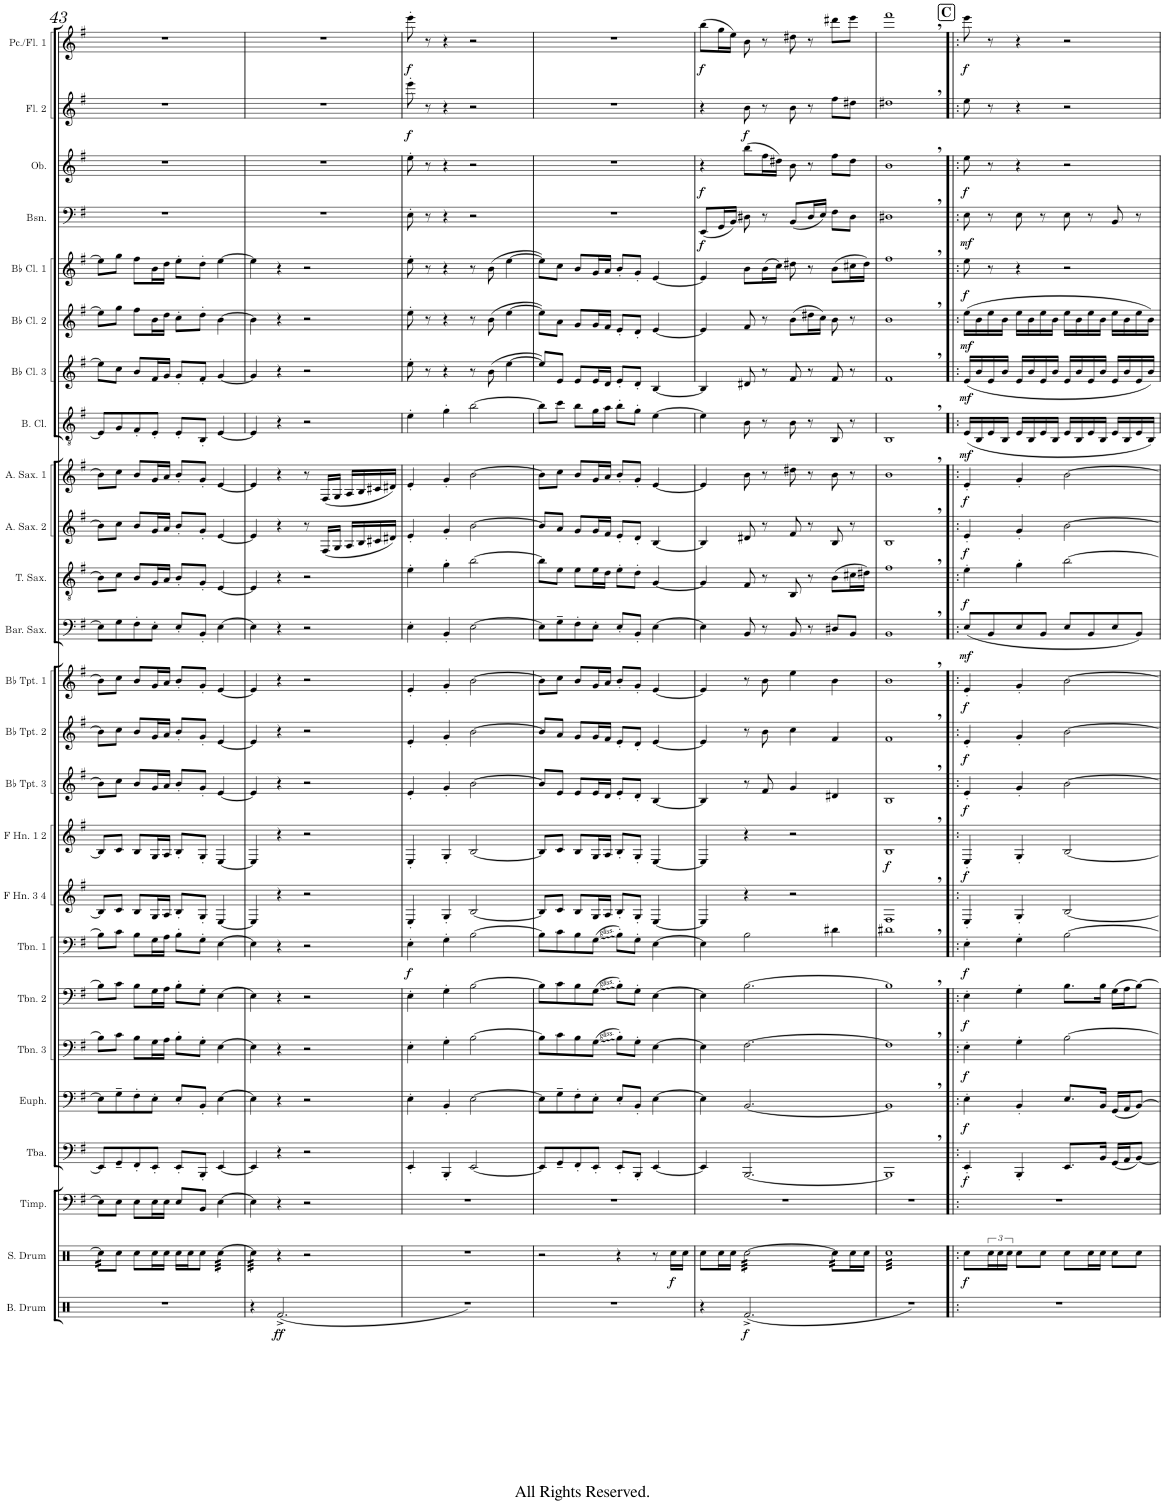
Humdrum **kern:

**kern	**dynam	**kern	**dynam	**kern	**kern	**dynam	**kern	**dynam	**kern	**dynam	**kern	**dynam	**kern	**dynam	**kern	**kern	**dynam	**kern	**dynam	**kern	**dynam	**kern	**dynam	**kern	**dynam	**kern	**dynam	**kern	**dynam	**kern	**dynam	**kern	**dynam	**kern	**dynam	**kern	**dynam	**kern	**dynam	**kern	**dynam	**kern	**dynam	**kern	**dynam	**kern	**dynam
*part25	*part25	*part24	*part24	*part23	*part22	*part22	*part21	*part21	*part20	*part20	*part19	*part19	*part18	*part18	*part17	*part16	*part16	*part15	*part15	*part14	*part14	*part13	*part13	*part12	*part12	*part11	*part11	*part10	*part10	*part9	*part9	*part8	*part8	*part7	*part7	*part6	*part6	*part5	*part5	*part4	*part4	*part3	*part3	*part2	*part2	*part1	*part1
*staff25	*staff25	*staff24	*staff24	*staff23	*staff22	*staff22	*staff21	*staff21	*staff20	*staff20	*staff19	*staff19	*staff18	*staff18	*staff17	*staff16	*staff16	*staff15	*staff15	*staff14	*staff14	*staff13	*staff13	*staff12	*staff12	*staff11	*staff11	*staff10	*staff10	*staff9	*staff9	*staff8	*staff8	*staff7	*staff7	*staff6	*staff6	*staff5	*staff5	*staff4	*staff4	*staff3	*staff3	*staff2	*staff2	*staff1	*staff1
*I"Concert Bass Drum	*	*I"Concert Snare Drum	*	*I"Timpani	*I"Tuba	*	*I"Euphonium	*	*I"Trombone 3	*	*I"Trombone 2	*	*I"Trombone 1	*	*I"F Horn 3 &amp; 4	*I"F Horn 1 &amp; 2	*	*I"Bb Trumpet 3	*	*I"Bb Trumpet 2	*	*I"Bb Trumpet 1	*	*I"Baritone Saxophone	*	*I"Tenor Saxophone	*	*I"Alto Saxophone 2	*	*I"Alto Saxophone 1	*	*I"Bass Clarinet	*	*I"Bb Clarinet 3	*	*I"Bb Clarinet 2	*	*I"Bb Clarinet 1	*	*I"Bassoon	*	*I"Oboe	*	*I"Flute 2	*	*I"Piccolo/Flute 1	*
*I'B. Drum	*	*I'S. Drum	*	*I'Timp.	*I'Tba.	*	*I'Euph.	*	*I'Tbn. 3	*	*I'Tbn. 2	*	*I'Tbn. 1	*	*I'F Hn. 3 4	*I'F Hn. 1 2	*	*I'Bb Tpt. 3	*	*I'Bb Tpt. 2	*	*I'Bb Tpt. 1	*	*I'Bar. Sax.	*	*I'T. Sax.	*	*I'A. Sax. 2	*	*I'A. Sax. 1	*	*I'B. Cl.	*	*I'Bb Cl. 3	*	*I'Bb Cl. 2	*	*I'Bb Cl. 1	*	*I'Bsn.	*	*I'Ob.	*	*I'Fl. 2	*	*I'Pc./Fl. 1	*
!!LO:PB:g=z
*clefX	*	*clefX	*	*clefF4	*clefF4	*	*clefF4	*	*clefF4	*	*clefF4	*	*clefF4	*	*clefG2	*clefG2	*	*clefG2	*	*clefG2	*	*clefG2	*	*clefF4	*	*clefGv2	*	*clefG2	*	*clefG2	*	*clefGv2	*	*clefG2	*	*clefG2	*	*clefG2	*	*clefF4	*	*clefG2	*	*clefG2	*	*clefG2	*
*	*	*	*	*	*	*	*	*	*	*	*	*	*	*	*ITrd4c7	*ITrd4c7	*	*ITrd1c2	*	*ITrd1c2	*	*ITrd1c2	*	*ITrd12c21	*	*ITrd8c14	*	*ITrd5c9	*	*ITrd5c9	*	*ITrd8c14	*	*ITrd1c2	*	*ITrd1c2	*	*ITrd1c2	*	*	*	*	*	*	*	*	*
*k[]	*	*k[]	*	*k[f#]	*k[f#]	*	*k[f#]	*	*k[f#]	*	*k[f#]	*	*k[f#]	*	*k[f#]	*k[f#]	*	*k[f#]	*	*k[f#]	*	*k[f#]	*	*k[f#]	*	*k[f#]	*	*k[f#]	*	*k[f#]	*	*k[f#]	*	*k[f#]	*	*k[f#]	*	*k[f#]	*	*k[f#]	*	*k[f#]	*	*k[f#]	*	*k[f#]	*
*M4/4	*	*M4/4	*	*M4/4	*M4/4	*	*M4/4	*	*M4/4	*	*M4/4	*	*M4/4	*	*M4/4	*M4/4	*	*M4/4	*	*M4/4	*	*M4/4	*	*M4/4	*	*M4/4	*	*M4/4	*	*M4/4	*	*M4/4	*	*M4/4	*	*M4/4	*	*M4/4	*	*M4/4	*	*M4/4	*	*M4/4	*	*M4/4	*
=43	=43	=43	=43	=43	=43	=43	=43	=43	=43	=43	=43	=43	=43	=43	=43	=43	=43	=43	=43	=43	=43	=43	=43	=43	=43	=43	=43	=43	=43	=43	=43	=43	=43	=43	=43	=43	=43	=43	=43	=43	=43	=43	=43	=43	=43	=43	=43
*	*	*tremolo	*	*	*	*	*	*	*	*	*	*	*	*	*	*	*	*	*	*	*	*	*	*	*	*	*	*	*	*	*	*	*	*	*	*	*	*	*	*	*	*	*	*	*	*	*
1r	.	32Rcc\]LLL	.	8E\L]	8EE/L]	.	8E\L]	.	8B\L]	.	8B\L]	.	8B\L]	.	8B/L]	8B/L]	.	8b\L]	.	8b\L]	.	8b\L]	.	8E\L]	.	8B\L]	.	8b\L]	.	8b\L]	.	8E/L]	.	8ee\L]	.	8ee\L]	.	8ee\L]	.	1r	.	1r	.	1r	.	1r	.
.	.	32Rcc\	.	.	.	.	.	.	.	.	.	.	.	.	.	.	.	.	.	.	.	.	.	.	.	.	.	.	.	.	.	.	.	.	.	.	.	.	.	.	.	.	.	.	.	.	.
.	.	32Rcc\	.	.	.	.	.	.	.	.	.	.	.	.	.	.	.	.	.	.	.	.	.	.	.	.	.	.	.	.	.	.	.	.	.	.	.	.	.	.	.	.	.	.	.	.	.
.	.	32Rcc\	.	.	.	.	.	.	.	.	.	.	.	.	.	.	.	.	.	.	.	.	.	.	.	.	.	.	.	.	.	.	.	.	.	.	.	.	.	.	.	.	.	.	.	.	.
*	*	*Xtremolo	*	*	*	*	*	*	*	*	*	*	*	*	*	*	*	*	*	*	*	*	*	*	*	*	*	*	*	*	*	*	*	*	*	*	*	*	*	*	*	*	*	*	*	*	*
.	.	8Rcc\J	.	8E\J	8GG~/	.	8G~\	.	8c\J	.	8c\J	.	8c\J	.	8c/J	8c/J	.	8cc\J	.	8cc\J	.	8cc\J	.	8G\	.	8c\J	.	8cc\J	.	8cc\J	.	8G/	.	8cc\J	.	8gg\J	.	8gg\J	.	.	.	.	.	.	.	.	.
.	.	8Rcc\L	.	8E\L	8FF#'/	.	8F#'\	.	8B\L	.	8B\L	.	8B\L	.	8B/L	8B/L	.	8b/L	.	8b/L	.	8b/L	.	8F#'\	.	8B/L	.	8b/L	.	8b/L	.	8F#'/	.	8b/L	.	8ff#\L	.	8ff#\L	.	.	.	.	.	.	.	.	.
.	.	16Rcc\L	.	16E\L	8EE'/J	.	8E'\J	.	16G\L	.	16G\L	.	16G\L	.	16G/L	16G/L	.	16g/L	.	16g/L	.	16g/L	.	8E'\J	.	16G/L	.	16g/L	.	16g/L	.	8E'/J	.	16f#/L	.	16b\L	.	16b\L	.	.	.	.	.	.	.	.	.
.	.	16Rcc\JJ	.	16E\JJ	.	.	.	.	16A\JJ	.	16A\JJ	.	16A\JJ	.	16A/JJ	16A/JJ	.	16a/JJ	.	16a/JJ	.	16a/JJ	.	.	.	16A/JJ	.	16a/JJ	.	16a/JJ	.	.	.	16g/JJ	.	16dd\JJ	.	16dd\JJ	.	.	.	.	.	.	.	.	.
.	.	16Rcc\LL	.	8E/L	8EE'/L	.	8E'/L	.	8B'\L	.	8B'\L	.	8B'\L	.	8B'/L	8B'/L	.	8b'/L	.	8b'/L	.	8b'/L	.	8E'/L	.	8B'/L	.	8b'/L	.	8b'/L	.	8E'/L	.	8g'/L	.	8cc'\L	.	8ee'\L	.	.	.	.	.	.	.	.	.
.	.	16Rcc\J	.	.	.	.	.	.	.	.	.	.	.	.	.	.	.	.	.	.	.	.	.	.	.	.	.	.	.	.	.	.	.	.	.	.	.	.	.	.	.	.	.	.	.	.	.
.	.	8Rcc\J	.	8BB/J	8BBB'/J	.	8BB'/J	.	8G'\J	.	8G'\J	.	8G'\J	.	8G'/J	8G'/J	.	8g'/J	.	8g'/J	.	8g'/J	.	8BB'/J	.	8G'/J	.	8g'/J	.	8g'/J	.	8BB'/J	.	8f#'/J	.	8dd'\J	.	8dd'\J	.	.	.	.	.	.	.	.	.
*	*	*tremolo	*	*	*	*	*	*	*	*	*	*	*	*	*	*	*	*	*	*	*	*	*	*	*	*	*	*	*	*	*	*	*	*	*	*	*	*	*	*	*	*	*	*	*	*	*
.	.	[32Rcc\LLL	.	[4E\	[4EE/	.	[4E\	.	[4E\	.	[4E\	.	[4E\	.	[4E/	[4E/	.	[4e/	.	[4e/	.	[4e/	.	[4E\	.	[4E/	.	[4e/	.	[4e/	.	[4E/	.	[4g/	.	[4b\	.	[4ee\	.	.	.	.	.	.	.	.	.
.	.	32Rcc\	.	.	.	.	.	.	.	.	.	.	.	.	.	.	.	.	.	.	.	.	.	.	.	.	.	.	.	.	.	.	.	.	.	.	.	.	.	.	.	.	.	.	.	.	.
.	.	32Rcc\	.	.	.	.	.	.	.	.	.	.	.	.	.	.	.	.	.	.	.	.	.	.	.	.	.	.	.	.	.	.	.	.	.	.	.	.	.	.	.	.	.	.	.	.	.
.	.	32Rcc\	.	.	.	.	.	.	.	.	.	.	.	.	.	.	.	.	.	.	.	.	.	.	.	.	.	.	.	.	.	.	.	.	.	.	.	.	.	.	.	.	.	.	.	.	.
.	.	32Rcc\	.	.	.	.	.	.	.	.	.	.	.	.	.	.	.	.	.	.	.	.	.	.	.	.	.	.	.	.	.	.	.	.	.	.	.	.	.	.	.	.	.	.	.	.	.
.	.	32Rcc\	.	.	.	.	.	.	.	.	.	.	.	.	.	.	.	.	.	.	.	.	.	.	.	.	.	.	.	.	.	.	.	.	.	.	.	.	.	.	.	.	.	.	.	.	.
.	.	32Rcc\	.	.	.	.	.	.	.	.	.	.	.	.	.	.	.	.	.	.	.	.	.	.	.	.	.	.	.	.	.	.	.	.	.	.	.	.	.	.	.	.	.	.	.	.	.
.	.	32Rcc\JJJ	.	.	.	.	.	.	.	.	.	.	.	.	.	.	.	.	.	.	.	.	.	.	.	.	.	.	.	.	.	.	.	.	.	.	.	.	.	.	.	.	.	.	.	.	.
=44	=44	=44	=44	=44	=44	=44	=44	=44	=44	=44	=44	=44	=44	=44	=44	=44	=44	=44	=44	=44	=44	=44	=44	=44	=44	=44	=44	=44	=44	=44	=44	=44	=44	=44	=44	=44	=44	=44	=44	=44	=44	=44	=44	=44	=44	=44	=44
4r	.	32Rcc\]LLL	.	4E\]	4EE/]	.	4E\]	.	4E\]	.	4E\]	.	4E\]	.	4E/]	4E/]	.	4e/]	.	4e/]	.	4e/]	.	4E\]	.	4E/]	.	4e/]	.	4e/]	.	4E/]	.	4g/]	.	4b\]	.	4ee\]	.	1r	.	1r	.	1r	.	1r	.
.	.	32Rcc\	.	.	.	.	.	.	.	.	.	.	.	.	.	.	.	.	.	.	.	.	.	.	.	.	.	.	.	.	.	.	.	.	.	.	.	.	.	.	.	.	.	.	.	.	.
.	.	32Rcc\	.	.	.	.	.	.	.	.	.	.	.	.	.	.	.	.	.	.	.	.	.	.	.	.	.	.	.	.	.	.	.	.	.	.	.	.	.	.	.	.	.	.	.	.	.
.	.	32Rcc\	.	.	.	.	.	.	.	.	.	.	.	.	.	.	.	.	.	.	.	.	.	.	.	.	.	.	.	.	.	.	.	.	.	.	.	.	.	.	.	.	.	.	.	.	.
.	.	32Rcc\	.	.	.	.	.	.	.	.	.	.	.	.	.	.	.	.	.	.	.	.	.	.	.	.	.	.	.	.	.	.	.	.	.	.	.	.	.	.	.	.	.	.	.	.	.
.	.	32Rcc\	.	.	.	.	.	.	.	.	.	.	.	.	.	.	.	.	.	.	.	.	.	.	.	.	.	.	.	.	.	.	.	.	.	.	.	.	.	.	.	.	.	.	.	.	.
.	.	32Rcc\	.	.	.	.	.	.	.	.	.	.	.	.	.	.	.	.	.	.	.	.	.	.	.	.	.	.	.	.	.	.	.	.	.	.	.	.	.	.	.	.	.	.	.	.	.
.	.	32Rcc\JJJ	.	.	.	.	.	.	.	.	.	.	.	.	.	.	.	.	.	.	.	.	.	.	.	.	.	.	.	.	.	.	.	.	.	.	.	.	.	.	.	.	.	.	.	.	.
*	*	*Xtremolo	*	*	*	*	*	*	*	*	*	*	*	*	*	*	*	*	*	*	*	*	*	*	*	*	*	*	*	*	*	*	*	*	*	*	*	*	*	*	*	*	*	*	*	*	*
!	!LO:DY:b	!	!	!	!	!	!	!	!	!	!	!	!	!	!	!	!	!	!	!	!	!	!	!	!	!	!	!	!	!	!	!	!	!	!	!	!	!	!	!	!	!	!	!	!	!	!
(2.Rf^/	ff	4r	.	4r	4r	.	4r	.	4r	.	4r	.	4r	.	4r	4r	.	4r	.	4r	.	4r	.	4r	.	4r	.	4r	.	4r	.	4r	.	4r	.	4r	.	4r	.	.	.	.	.	.	.	.	.
.	.	2r	.	2r	2r	.	2r	.	2r	.	2r	.	2r	.	2r	2r	.	2r	.	2r	.	2r	.	2r	.	2r	.	8r	.	8r	.	2r	.	2r	.	2r	.	2r	.	.	.	.	.	.	.	.	.
.	.	.	.	.	.	.	.	.	.	.	.	.	.	.	.	.	.	.	.	.	.	.	.	.	.	.	.	(16F#/LL	.	(16F#/LL	.	.	.	.	.	.	.	.	.	.	.	.	.	.	.	.	.
.	.	.	.	.	.	.	.	.	.	.	.	.	.	.	.	.	.	.	.	.	.	.	.	.	.	.	.	16G/JJ	.	16G/JJ	.	.	.	.	.	.	.	.	.	.	.	.	.	.	.	.	.
.	.	.	.	.	.	.	.	.	.	.	.	.	.	.	.	.	.	.	.	.	.	.	.	.	.	.	.	16A/LL	.	16A/LL	.	.	.	.	.	.	.	.	.	.	.	.	.	.	.	.	.
.	.	.	.	.	.	.	.	.	.	.	.	.	.	.	.	.	.	.	.	.	.	.	.	.	.	.	.	16B/	.	16B/	.	.	.	.	.	.	.	.	.	.	.	.	.	.	.	.	.
.	.	.	.	.	.	.	.	.	.	.	.	.	.	.	.	.	.	.	.	.	.	.	.	.	.	.	.	16c#X/	.	16c#X/	.	.	.	.	.	.	.	.	.	.	.	.	.	.	.	.	.
.	.	.	.	.	.	.	.	.	.	.	.	.	.	.	.	.	.	.	.	.	.	.	.	.	.	.	.	16d#X/JJ)	.	16d#X/JJ)	.	.	.	.	.	.	.	.	.	.	.	.	.	.	.	.	.
=45	=45	=45	=45	=45	=45	=45	=45	=45	=45	=45	=45	=45	=45	=45	=45	=45	=45	=45	=45	=45	=45	=45	=45	=45	=45	=45	=45	=45	=45	=45	=45	=45	=45	=45	=45	=45	=45	=45	=45	=45	=45	=45	=45	=45	=45	=45	=45
!	!	!	!	!	!	!	!	!	!	!	!	!	!	!LO:DY:b	!	!	!	!	!	!	!	!	!	!	!	!	!	!	!	!	!	!	!	!	!	!	!	!	!	!	!	!	!	!	!LO:DY:b	!	!LO:DY:b
1r)	.	1r	.	1r	4EE'/	.	4E'\	.	4E'\	.	4E'\	.	4E'\	f	4E'/	4E'/	.	4e'/	.	4e'/	.	4e'/	.	4E'\	.	4e'\	.	4e'/	.	4e'/	.	4e'\	.	8ee'\	.	8ee'\	.	8ee'\	.	8E'\	.	8ee'\	.	8eee'\	f	8eee'\	f
.	.	.	.	.	.	.	.	.	.	.	.	.	.	.	.	.	.	.	.	.	.	.	.	.	.	.	.	.	.	.	.	.	.	8r	.	8r	.	8r	.	8r	.	8r	.	8r	.	8r	.
.	.	.	.	.	4BBB'/	.	4BB'/	.	4G'\	.	4G'\	.	4G'\	.	4G'/	4G'/	.	4g'/	.	4g'/	.	4g'/	.	4BB'/	.	4g'\	.	4g'/	.	4g'/	.	4g'\	.	4r	.	4r	.	4r	.	4r	.	4r	.	4r	.	4r	.
.	.	.	.	.	[2EE/	.	[2E\	.	[2B\	.	[2B\	.	[2B\	.	[2B/	[2B/	.	[2b\	.	[2b\	.	[2b\	.	[2E\	.	[2b\	.	[2b\	.	[2b\	.	[2b\	.	8r	.	8r	.	8r	.	2r	.	2r	.	2r	.	2r	.
.	.	.	.	.	.	.	.	.	.	.	.	.	.	.	.	.	.	.	.	.	.	.	.	.	.	.	.	.	.	.	.	.	.	(8b\	.	(8b\	.	(8b\	.	.	.	.	.	.	.	.	.
.	.	.	.	.	.	.	.	.	.	.	.	.	.	.	.	.	.	.	.	.	.	.	.	.	.	.	.	.	.	.	.	.	.	[4ee\	.	[4ee\	.	[4ee\	.	.	.	.	.	.	.	.	.
=46	=46	=46	=46	=46	=46	=46	=46	=46	=46	=46	=46	=46	=46	=46	=46	=46	=46	=46	=46	=46	=46	=46	=46	=46	=46	=46	=46	=46	=46	=46	=46	=46	=46	=46	=46	=46	=46	=46	=46	=46	=46	=46	=46	=46	=46	=46	=46
1r	.	2r	.	1r	8EE/L]	.	8E\L]	.	8B\L]	.	8B\L]	.	8B\L]	.	8B/L]	8B/L]	.	8b/L]	.	8b/L]	.	8b\L]	.	8E\L]	.	8b\L]	.	8b/L]	.	8b\L]	.	8b\L]	.	8ee/L])	.	8ee\L])	.	8ee\L])	.	1r	.	1r	.	1r	.	1r	.
.	.	.	.	.	8GG~/	.	8G~\	.	8c\	.	8c\	.	8c\	.	8c/J	8c/J	.	8e/J	.	8a/J	.	8cc\J	.	8G~\	.	8e\J	.	8a/J	.	8cc\J	.	8cc\J	.	8e/J	.	8a\J	.	8cc\J	.	.	.	.	.	.	.	.	.
.	.	.	.	.	8FF#'/	.	8F#'\	.	8B\	.	8B\	.	8B\	.	8B/L	8B/L	.	8e/L	.	8g/L	.	8b/L	.	8F#'\	.	8e\L	.	8g/L	.	8b/L	.	8b\L	.	8e/L	.	8g/L	.	8b/L	.	.	.	.	.	.	.	.	.
.	.	.	.	.	8EE'/J	.	8E'\J	.	(8G\J	.	(8G\J	.	(8G\J	.	16G/L	16G/L	.	16e/L	.	16g/L	.	16g/L	.	8E'\J	.	16e\L	.	16g/L	.	16g/L	.	16g\L	.	16e/L	.	16g/L	.	16g/L	.	.	.	.	.	.	.	.	.
.	.	.	.	.	.	.	.	.	.	.	.	.	.	.	16A/JJ	16A/JJ	.	16d/JJ	.	16f#/JJ	.	16a/JJ	.	.	.	16d\JJ	.	16f#/JJ	.	16a/JJ	.	16a\JJ	.	16d/JJ	.	16f#/JJ	.	16a/JJ	.	.	.	.	.	.	.	.	.
.	.	4r	.	.	8EE'/L	.	8E'/L	.	8B'\L)	.	8B'\L)	.	8B'\L)	.	8B'/L	8B'/L	.	8e'/L	.	8e'/L	.	8b'/L	.	8E'/L	.	8e'\L	.	8e'/L	.	8b'/L	.	8b'\L	.	8e'/L	.	8e'/L	.	8b'/L	.	.	.	.	.	.	.	.	.
.	.	.	.	.	8BBB'/J	.	8BB'/J	.	8G'\J	.	8G'\J	.	8G'\J	.	8G'/J	8G'/J	.	8d'/J	.	8d'/J	.	8g'/J	.	8BB'/J	.	8d'\J	.	8d'/J	.	8g'/J	.	8g'\J	.	8d'/J	.	8d'/J	.	8g'/J	.	.	.	.	.	.	.	.	.
.	.	8r	.	.	[4EE/	.	[4E\	.	[4E\	.	[4E\	.	[4E\	.	[4E/	[4E/	.	[4B/	.	[4e/	.	[4e/	.	[4E\	.	[4G/	.	[4B/	.	[4e/	.	[4e\	.	[4B/	.	[4e/	.	[4e/	.	.	.	.	.	.	.	.	.
!	!	!	!LO:DY:b	!	!	!	!	!	!	!	!	!	!	!	!	!	!	!	!	!	!	!	!	!	!	!	!	!	!	!	!	!	!	!	!	!	!	!	!	!	!	!	!	!	!	!	!
.	.	16Rcc\LL	f	.	.	.	.	.	.	.	.	.	.	.	.	.	.	.	.	.	.	.	.	.	.	.	.	.	.	.	.	.	.	.	.	.	.	.	.	.	.	.	.	.	.	.	.
.	.	16Rcc\JJ	.	.	.	.	.	.	.	.	.	.	.	.	.	.	.	.	.	.	.	.	.	.	.	.	.	.	.	.	.	.	.	.	.	.	.	.	.	.	.	.	.	.	.	.	.
=47	=47	=47	=47	=47	=47	=47	=47	=47	=47	=47	=47	=47	=47	=47	=47	=47	=47	=47	=47	=47	=47	=47	=47	=47	=47	=47	=47	=47	=47	=47	=47	=47	=47	=47	=47	=47	=47	=47	=47	=47	=47	=47	=47	=47	=47	=47	=47
!	!	!	!	!	!	!	!	!	!	!	!	!	!	!	!	!	!	!	!	!	!	!	!	!	!	!	!	!	!	!	!	!	!	!	!	!	!	!	!	!	!LO:DY:b	!	!LO:DY:b	!	!	!	!LO:DY:b
4r	.	8Rcc\L	.	1r	4EE/]	.	4E\]	.	4E\]	.	4E\]	.	4E\]	.	4E/]	4E/]	.	4B/]	.	4e/]	.	4e/]	.	4E\]	.	4G/]	.	4B/]	.	4e/]	.	4e\]	.	4B/]	.	4e/]	.	4e/]	.	(8EE/L	f	4r	f	4r	.	(8bb\L	f
.	.	16Rcc\L	.	.	.	.	.	.	.	.	.	.	.	.	.	.	.	.	.	.	.	.	.	.	.	.	.	.	.	.	.	.	.	.	.	.	.	.	.	16GG/L	.	.	.	.	.	16gg\L	.
.	.	16Rcc\JJ	.	.	.	.	.	.	.	.	.	.	.	.	.	.	.	.	.	.	.	.	.	.	.	.	.	.	.	.	.	.	.	.	.	.	.	.	.	16BB/JJ)	.	.	.	.	.	16ee\JJ)	.
!	!LO:DY:b	!	!	!	!	!	!	!	!	!	!	!	!	!	!	!	!	!	!	!	!	!	!	!	!	!	!	!	!	!	!	!	!	!	!	!	!	!	!	!	!	!	!	!	!LO:DY:b	!	!
*	*	*tremolo	*	*	*	*	*	*	*	*	*	*	*	*	*	*	*	*	*	*	*	*	*	*	*	*	*	*	*	*	*	*	*	*	*	*	*	*	*	*	*	*	*	*	*	*	*
(2.Rf^/	f	[32Rcc\LLL	.	.	[2.BBB/	.	[2.BB/	.	[2.F#\	.	[2.B\	.	2B\	.	4r	4r	.	8r	.	8r	.	8r	.	8BB/	.	8F#/	.	8d#X/	.	8b\	.	8B\	.	8d#X/	.	8f#/	.	8b\L	.	8D#X\	.	(8bb\L	.	8b\	f	8b\	.
.	.	32Rcc\	.	.	.	.	.	.	.	.	.	.	.	.	.	.	.	.	.	.	.	.	.	.	.	.	.	.	.	.	.	.	.	.	.	.	.	.	.	.	.	.	.	.	.	.	.
.	.	32Rcc\	.	.	.	.	.	.	.	.	.	.	.	.	.	.	.	.	.	.	.	.	.	.	.	.	.	.	.	.	.	.	.	.	.	.	.	.	.	.	.	.	.	.	.	.	.
.	.	32Rcc\	.	.	.	.	.	.	.	.	.	.	.	.	.	.	.	.	.	.	.	.	.	.	.	.	.	.	.	.	.	.	.	.	.	.	.	.	.	.	.	.	.	.	.	.	.
.	.	32Rcc\	.	.	.	.	.	.	.	.	.	.	.	.	.	.	.	8f#/	.	8b\	.	8b\	.	8r	.	8r	.	8r	.	8r	.	8r	.	8r	.	8r	.	(16b\L	.	8r	.	16ff#\L	.	8r	.	8r	.
.	.	32Rcc\	.	.	.	.	.	.	.	.	.	.	.	.	.	.	.	.	.	.	.	.	.	.	.	.	.	.	.	.	.	.	.	.	.	.	.	.	.	.	.	.	.	.	.	.	.
.	.	32Rcc\	.	.	.	.	.	.	.	.	.	.	.	.	.	.	.	.	.	.	.	.	.	.	.	.	.	.	.	.	.	.	.	.	.	.	.	16cc\JJ)	.	.	.	16dd#X\JJ)	.	.	.	.	.
.	.	32Rcc\	.	.	.	.	.	.	.	.	.	.	.	.	.	.	.	.	.	.	.	.	.	.	.	.	.	.	.	.	.	.	.	.	.	.	.	.	.	.	.	.	.	.	.	.	.
.	.	32Rcc\	.	.	.	.	.	.	.	.	.	.	.	.	2r	2r	.	4g/	.	4cc\	.	4ee\	.	8BB/	.	8BB/	.	8f#/	.	8dd#X\	.	8B\	.	8f#/	.	(8b\L	.	8dd#X\	.	(8BB/L	.	8b\	.	8b\	.	8dd#X\	.
.	.	32Rcc\	.	.	.	.	.	.	.	.	.	.	.	.	.	.	.	.	.	.	.	.	.	.	.	.	.	.	.	.	.	.	.	.	.	.	.	.	.	.	.	.	.	.	.	.	.
.	.	32Rcc\	.	.	.	.	.	.	.	.	.	.	.	.	.	.	.	.	.	.	.	.	.	.	.	.	.	.	.	.	.	.	.	.	.	.	.	.	.	.	.	.	.	.	.	.	.
.	.	32Rcc\	.	.	.	.	.	.	.	.	.	.	.	.	.	.	.	.	.	.	.	.	.	.	.	.	.	.	.	.	.	.	.	.	.	.	.	.	.	.	.	.	.	.	.	.	.
.	.	32Rcc\	.	.	.	.	.	.	.	.	.	.	.	.	.	.	.	.	.	.	.	.	.	8r	.	8r	.	8r	.	8r	.	8r	.	8r	.	16dd#X\L	.	8r	.	16D#/L	.	8r	.	8r	.	8r	.
.	.	32Rcc\	.	.	.	.	.	.	.	.	.	.	.	.	.	.	.	.	.	.	.	.	.	.	.	.	.	.	.	.	.	.	.	.	.	.	.	.	.	.	.	.	.	.	.	.	.
.	.	32Rcc\	.	.	.	.	.	.	.	.	.	.	.	.	.	.	.	.	.	.	.	.	.	.	.	.	.	.	.	.	.	.	.	.	.	16cc\JJ)	.	.	.	16E/JJ)	.	.	.	.	.	.	.
.	.	32Rcc\JJJ	.	.	.	.	.	.	.	.	.	.	.	.	.	.	.	.	.	.	.	.	.	.	.	.	.	.	.	.	.	.	.	.	.	.	.	.	.	.	.	.	.	.	.	.	.
.	.	32Rcc\]LLL	.	.	.	.	.	.	.	.	.	.	4d#X\	.	.	.	.	4d#X/	.	4f#/	.	4b\	.	8D#X/L	.	(8B\L	.	8B/	.	8b\	.	8BB/	.	8f#/	.	8b\	.	(8b\L	.	8F#\L	.	8ff#\L	.	8ff#\L	.	8ddd#X\L	.
.	.	32Rcc\	.	.	.	.	.	.	.	.	.	.	.	.	.	.	.	.	.	.	.	.	.	.	.	.	.	.	.	.	.	.	.	.	.	.	.	.	.	.	.	.	.	.	.	.	.
.	.	32Rcc\	.	.	.	.	.	.	.	.	.	.	.	.	.	.	.	.	.	.	.	.	.	.	.	.	.	.	.	.	.	.	.	.	.	.	.	.	.	.	.	.	.	.	.	.	.
.	.	32Rcc\	.	.	.	.	.	.	.	.	.	.	.	.	.	.	.	.	.	.	.	.	.	.	.	.	.	.	.	.	.	.	.	.	.	.	.	.	.	.	.	.	.	.	.	.	.
*	*	*Xtremolo	*	*	*	*	*	*	*	*	*	*	*	*	*	*	*	*	*	*	*	*	*	*	*	*	*	*	*	*	*	*	*	*	*	*	*	*	*	*	*	*	*	*	*	*	*
.	.	16Rcc\L	.	.	.	.	.	.	.	.	.	.	.	.	.	.	.	.	.	.	.	.	.	8BB/J	.	16c#X\L	.	8r	.	8r	.	8r	.	8r	.	8r	.	16cc#X\L	.	8D#\J	.	8dd#\J	.	8dd#X\J	.	8eee\J	.
.	.	16Rcc\JJ	.	.	.	.	.	.	.	.	.	.	.	.	.	.	.	.	.	.	.	.	.	.	.	16d#X\JJ)	.	.	.	.	.	.	.	.	.	.	.	16dd#\JJ)	.	.	.	.	.	.	.	.	.
=48	=48	=48	=48	=48	=48	=48	=48	=48	=48	=48	=48	=48	=48	=48	=48	=48	=48	=48	=48	=48	=48	=48	=48	=48	=48	=48	=48	=48	=48	=48	=48	=48	=48	=48	=48	=48	=48	=48	=48	=48	=48	=48	=48	=48	=48	=48	=48
!	!	!	!	!	!	!	!	!	!	!	!	!	!	!	!	!	!LO:DY:b	!	!	!	!	!	!	!	!	!	!	!	!	!	!	!	!	!	!	!	!	!	!	!	!	!	!	!	!	!	!
*	*	*tremolo	*	*	*	*	*	*	*	*	*	*	*	*	*	*	*	*	*	*	*	*	*	*	*	*	*	*	*	*	*	*	*	*	*	*	*	*	*	*	*	*	*	*	*	*	*
1r)	.	32RccLLL	.	1r	1BBB,]	.	1BB,]	.	1F#,]	.	1B,]	.	1d#X,	.	1F#,	1B,	f	1B,	.	1f#,	.	1b,	.	1BB,	.	1f#,	.	1B,	.	1b,	.	1BB,	.	1f#,	.	1b,	.	1ff#,	.	1D#X,	.	1b,	.	1dd#X,	.	1fff#,	.
.	.	32Rcc	.	.	.	.	.	.	.	.	.	.	.	.	.	.	.	.	.	.	.	.	.	.	.	.	.	.	.	.	.	.	.	.	.	.	.	.	.	.	.	.	.	.	.	.	.
.	.	32Rcc	.	.	.	.	.	.	.	.	.	.	.	.	.	.	.	.	.	.	.	.	.	.	.	.	.	.	.	.	.	.	.	.	.	.	.	.	.	.	.	.	.	.	.	.	.
.	.	32Rcc	.	.	.	.	.	.	.	.	.	.	.	.	.	.	.	.	.	.	.	.	.	.	.	.	.	.	.	.	.	.	.	.	.	.	.	.	.	.	.	.	.	.	.	.	.
.	.	32Rcc	.	.	.	.	.	.	.	.	.	.	.	.	.	.	.	.	.	.	.	.	.	.	.	.	.	.	.	.	.	.	.	.	.	.	.	.	.	.	.	.	.	.	.	.	.
.	.	32Rcc	.	.	.	.	.	.	.	.	.	.	.	.	.	.	.	.	.	.	.	.	.	.	.	.	.	.	.	.	.	.	.	.	.	.	.	.	.	.	.	.	.	.	.	.	.
.	.	32Rcc	.	.	.	.	.	.	.	.	.	.	.	.	.	.	.	.	.	.	.	.	.	.	.	.	.	.	.	.	.	.	.	.	.	.	.	.	.	.	.	.	.	.	.	.	.
.	.	32Rcc	.	.	.	.	.	.	.	.	.	.	.	.	.	.	.	.	.	.	.	.	.	.	.	.	.	.	.	.	.	.	.	.	.	.	.	.	.	.	.	.	.	.	.	.	.
.	.	32Rcc	.	.	.	.	.	.	.	.	.	.	.	.	.	.	.	.	.	.	.	.	.	.	.	.	.	.	.	.	.	.	.	.	.	.	.	.	.	.	.	.	.	.	.	.	.
.	.	32Rcc	.	.	.	.	.	.	.	.	.	.	.	.	.	.	.	.	.	.	.	.	.	.	.	.	.	.	.	.	.	.	.	.	.	.	.	.	.	.	.	.	.	.	.	.	.
.	.	32Rcc	.	.	.	.	.	.	.	.	.	.	.	.	.	.	.	.	.	.	.	.	.	.	.	.	.	.	.	.	.	.	.	.	.	.	.	.	.	.	.	.	.	.	.	.	.
.	.	32Rcc	.	.	.	.	.	.	.	.	.	.	.	.	.	.	.	.	.	.	.	.	.	.	.	.	.	.	.	.	.	.	.	.	.	.	.	.	.	.	.	.	.	.	.	.	.
.	.	32Rcc	.	.	.	.	.	.	.	.	.	.	.	.	.	.	.	.	.	.	.	.	.	.	.	.	.	.	.	.	.	.	.	.	.	.	.	.	.	.	.	.	.	.	.	.	.
.	.	32Rcc	.	.	.	.	.	.	.	.	.	.	.	.	.	.	.	.	.	.	.	.	.	.	.	.	.	.	.	.	.	.	.	.	.	.	.	.	.	.	.	.	.	.	.	.	.
.	.	32Rcc	.	.	.	.	.	.	.	.	.	.	.	.	.	.	.	.	.	.	.	.	.	.	.	.	.	.	.	.	.	.	.	.	.	.	.	.	.	.	.	.	.	.	.	.	.
.	.	32Rcc	.	.	.	.	.	.	.	.	.	.	.	.	.	.	.	.	.	.	.	.	.	.	.	.	.	.	.	.	.	.	.	.	.	.	.	.	.	.	.	.	.	.	.	.	.
.	.	32Rcc	.	.	.	.	.	.	.	.	.	.	.	.	.	.	.	.	.	.	.	.	.	.	.	.	.	.	.	.	.	.	.	.	.	.	.	.	.	.	.	.	.	.	.	.	.
.	.	32Rcc	.	.	.	.	.	.	.	.	.	.	.	.	.	.	.	.	.	.	.	.	.	.	.	.	.	.	.	.	.	.	.	.	.	.	.	.	.	.	.	.	.	.	.	.	.
.	.	32Rcc	.	.	.	.	.	.	.	.	.	.	.	.	.	.	.	.	.	.	.	.	.	.	.	.	.	.	.	.	.	.	.	.	.	.	.	.	.	.	.	.	.	.	.	.	.
.	.	32Rcc	.	.	.	.	.	.	.	.	.	.	.	.	.	.	.	.	.	.	.	.	.	.	.	.	.	.	.	.	.	.	.	.	.	.	.	.	.	.	.	.	.	.	.	.	.
.	.	32Rcc	.	.	.	.	.	.	.	.	.	.	.	.	.	.	.	.	.	.	.	.	.	.	.	.	.	.	.	.	.	.	.	.	.	.	.	.	.	.	.	.	.	.	.	.	.
.	.	32Rcc	.	.	.	.	.	.	.	.	.	.	.	.	.	.	.	.	.	.	.	.	.	.	.	.	.	.	.	.	.	.	.	.	.	.	.	.	.	.	.	.	.	.	.	.	.
.	.	32Rcc	.	.	.	.	.	.	.	.	.	.	.	.	.	.	.	.	.	.	.	.	.	.	.	.	.	.	.	.	.	.	.	.	.	.	.	.	.	.	.	.	.	.	.	.	.
.	.	32Rcc	.	.	.	.	.	.	.	.	.	.	.	.	.	.	.	.	.	.	.	.	.	.	.	.	.	.	.	.	.	.	.	.	.	.	.	.	.	.	.	.	.	.	.	.	.
.	.	32Rcc	.	.	.	.	.	.	.	.	.	.	.	.	.	.	.	.	.	.	.	.	.	.	.	.	.	.	.	.	.	.	.	.	.	.	.	.	.	.	.	.	.	.	.	.	.
.	.	32Rcc	.	.	.	.	.	.	.	.	.	.	.	.	.	.	.	.	.	.	.	.	.	.	.	.	.	.	.	.	.	.	.	.	.	.	.	.	.	.	.	.	.	.	.	.	.
.	.	32Rcc	.	.	.	.	.	.	.	.	.	.	.	.	.	.	.	.	.	.	.	.	.	.	.	.	.	.	.	.	.	.	.	.	.	.	.	.	.	.	.	.	.	.	.	.	.
.	.	32Rcc	.	.	.	.	.	.	.	.	.	.	.	.	.	.	.	.	.	.	.	.	.	.	.	.	.	.	.	.	.	.	.	.	.	.	.	.	.	.	.	.	.	.	.	.	.
.	.	32Rcc	.	.	.	.	.	.	.	.	.	.	.	.	.	.	.	.	.	.	.	.	.	.	.	.	.	.	.	.	.	.	.	.	.	.	.	.	.	.	.	.	.	.	.	.	.
.	.	32Rcc	.	.	.	.	.	.	.	.	.	.	.	.	.	.	.	.	.	.	.	.	.	.	.	.	.	.	.	.	.	.	.	.	.	.	.	.	.	.	.	.	.	.	.	.	.
.	.	32Rcc	.	.	.	.	.	.	.	.	.	.	.	.	.	.	.	.	.	.	.	.	.	.	.	.	.	.	.	.	.	.	.	.	.	.	.	.	.	.	.	.	.	.	.	.	.
.	.	32RccJJJ	.	.	.	.	.	.	.	.	.	.	.	.	.	.	.	.	.	.	.	.	.	.	.	.	.	.	.	.	.	.	.	.	.	.	.	.	.	.	.	.	.	.	.	.	.
*	*	*Xtremolo	*	*	*	*	*	*	*	*	*	*	*	*	*	*	*	*	*	*	*	*	*	*	*	*	*	*	*	*	*	*	*	*	*	*	*	*	*	*	*	*	*	*	*	*	*
!!LO:REH:place=s1:a:B:cj:fs=14:t=C
=49!|:	=49!|:	=49!|:	=49!|:	=49!|:	=49!|:	=49!|:	=49!|:	=49!|:	=49!|:	=49!|:	=49!|:	=49!|:	=49!|:	=49!|:	=49!|:	=49!|:	=49!|:	=49!|:	=49!|:	=49!|:	=49!|:	=49!|:	=49!|:	=49!|:	=49!|:	=49!|:	=49!|:	=49!|:	=49!|:	=49!|:	=49!|:	=49!|:	=49!|:	=49!|:	=49!|:	=49!|:	=49!|:	=49!|:	=49!|:	=49!|:	=49!|:	=49!|:	=49!|:	=49!|:	=49!|:	=49!|:	=49!|:
!	!	!	!LO:DY:b	!	!	!LO:DY:b	!	!LO:DY:b	!	!LO:DY:b	!	!LO:DY:b	!	!LO:DY:b	!	!	!LO:DY:b	!	!LO:DY:b	!	!LO:DY:b	!	!LO:DY:b	!	!LO:DY:b	!	!LO:DY:b	!	!LO:DY:b	!	!LO:DY:b	!	!LO:DY:b	!	!LO:DY:b	!	!LO:DY:b	!	!LO:DY:b	!	!LO:DY:b	!	!LO:DY:b	!	!	!	!LO:DY:b
1r	.	8Rcc\L	f	1r	4EE'/	f	4E'\	f	4E'\	f	4E'\	f	4E'\	f	4E'/	4E'/	f	4e'/	f	4e'/	f	4e'/	f	(8E/L	mf	4e'\	f	4e'/	f	4e'/	f	(16E/LL	mf	(16e/LL	mf	(16ee\LL	mf	8ee\	f	8E\	mf	8ee\	f	8ee\	.	8eee\	f
.	.	.	.	.	.	.	.	.	.	.	.	.	.	.	.	.	.	.	.	.	.	.	.	.	.	.	.	.	.	.	.	16BB/	.	16b/	.	16b\	.	.	.	.	.	.	.	.	.	.	.
.	.	24Rcc\L	.	.	.	.	.	.	.	.	.	.	.	.	.	.	.	.	.	.	.	.	.	8BB/	.	.	.	.	.	.	.	16E/	.	16e/	.	16ee\	.	8r	.	8r	.	8r	.	8r	.	8r	.
.	.	24Rcc\	.	.	.	.	.	.	.	.	.	.	.	.	.	.	.	.	.	.	.	.	.	.	.	.	.	.	.	.	.	.	.	.	.	.	.	.	.	.	.	.	.	.	.	.	.
.	.	.	.	.	.	.	.	.	.	.	.	.	.	.	.	.	.	.	.	.	.	.	.	.	.	.	.	.	.	.	.	16BB/JJ	.	16b/JJ	.	16b\JJ	.	.	.	.	.	.	.	.	.	.	.
.	.	24Rcc\JJ	.	.	.	.	.	.	.	.	.	.	.	.	.	.	.	.	.	.	.	.	.	.	.	.	.	.	.	.	.	.	.	.	.	.	.	.	.	.	.	.	.	.	.	.	.
.	.	8Rcc\L	.	.	4BBB'/	.	4BB'/	.	4G'\	.	4G'\	.	4G'\	.	4G'/	4G'/	.	4g'/	.	4g'/	.	4g'/	.	8E/	.	4g'\	.	4g'/	.	4g'/	.	16E/LL	.	16e/LL	.	16ee\LL	.	4r	.	8E\	.	4r	.	4r	.	4r	.
.	.	.	.	.	.	.	.	.	.	.	.	.	.	.	.	.	.	.	.	.	.	.	.	.	.	.	.	.	.	.	.	16BB/	.	16b/	.	16b\	.	.	.	.	.	.	.	.	.	.	.
.	.	8Rcc\J	.	.	.	.	.	.	.	.	.	.	.	.	.	.	.	.	.	.	.	.	.	8BB/J	.	.	.	.	.	.	.	16E/	.	16e/	.	16ee\	.	.	.	8r	.	.	.	.	.	.	.
.	.	.	.	.	.	.	.	.	.	.	.	.	.	.	.	.	.	.	.	.	.	.	.	.	.	.	.	.	.	.	.	16BB/JJ	.	16b/JJ	.	16b\JJ	.	.	.	.	.	.	.	.	.	.	.
.	.	8Rcc\L	.	.	8.EE/L	.	8.E/L	.	[2B\	.	8.B\L	.	[2B\	.	[2B/	[2B/	.	[2b\	.	[2b\	.	[2b\	.	8E/L	.	[2b\	.	[2b\	.	[2b\	.	16E/LL	.	16e/LL	.	16ee\LL	.	2r	.	8E\	.	2r	.	2r	.	2r	.
.	.	.	.	.	.	.	.	.	.	.	.	.	.	.	.	.	.	.	.	.	.	.	.	.	.	.	.	.	.	.	.	16BB/	.	16b/	.	16b\	.	.	.	.	.	.	.	.	.	.	.
.	.	16Rcc\L	.	.	.	.	.	.	.	.	.	.	.	.	.	.	.	.	.	.	.	.	.	8BB/	.	.	.	.	.	.	.	16E/	.	16e/	.	16ee\	.	.	.	8r	.	.	.	.	.	.	.
.	.	16Rcc\JJ	.	.	16BB/Jk	.	16BB/Jk	.	.	.	16B\Jk	.	.	.	.	.	.	.	.	.	.	.	.	.	.	.	.	.	.	.	.	16BB/JJ	.	16b/JJ	.	16b\JJ	.	.	.	.	.	.	.	.	.	.	.
.	.	8Rcc\L	.	.	(16GG/LL	.	(16GG/LL	.	.	.	(16G\LL	.	.	.	.	.	.	.	.	.	.	.	.	8E/	.	.	.	.	.	.	.	16E/LL	.	16e/LL	.	16ee\LL	.	.	.	8BB/	.	.	.	.	.	.	.
.	.	.	.	.	16AA/J	.	16AA/J	.	.	.	16A\J	.	.	.	.	.	.	.	.	.	.	.	.	.	.	.	.	.	.	.	.	16BB/	.	16b/	.	16b\	.	.	.	.	.	.	.	.	.	.	.
.	.	8Rcc\J	.	.	[8BB/J)	.	[8BB/J)	.	.	.	[8B\J)	.	.	.	.	.	.	.	.	.	.	.	.	8BB/J)	.	.	.	.	.	.	.	16E/	.	16e/	.	16ee\	.	.	.	8r	.	.	.	.	.	.	.
.	.	.	.	.	.	.	.	.	.	.	.	.	.	.	.	.	.	.	.	.	.	.	.	.	.	.	.	.	.	.	.	16BB/JJ)	.	16b/JJ)	.	16b\JJ)	.	.	.	.	.	.	.	.	.	.	.
=	=	=	=	=	=	=	=	=	=	=	=	=	=	=	=	=	=	=	=	=	=	=	=	=	=	=	=	=	=	=	=	=	=	=	=	=	=	=	=	=	=	=	=	=	=	=	=
*-	*-	*-	*-	*-	*-	*-	*-	*-	*-	*-	*-	*-	*-	*-	*-	*-	*-	*-	*-	*-	*-	*-	*-	*-	*-	*-	*-	*-	*-	*-	*-	*-	*-	*-	*-	*-	*-	*-	*-	*-	*-	*-	*-	*-	*-	*-	*-
